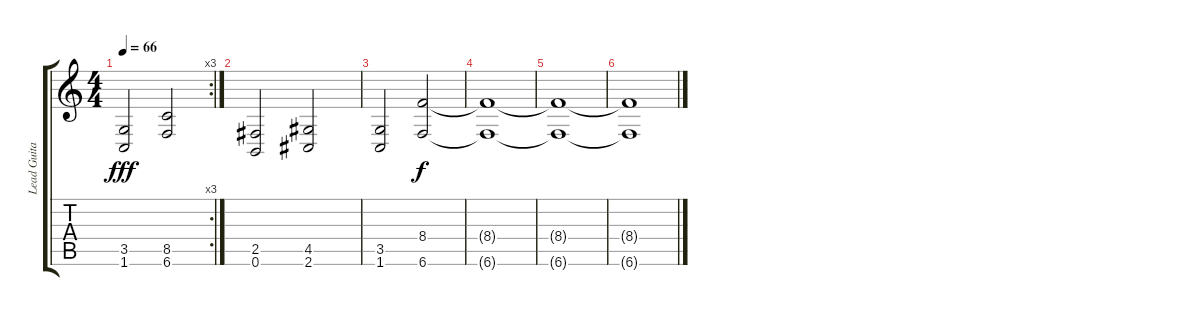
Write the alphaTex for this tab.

\track ("Lead Guitar" "Lead Guita") {instrument distortionguitar}
\staff {score tabs}
\tuning (B3 Gb3 D3 A2 E2 B1) {hide}
\rc 3
\ts (4 4)
\tempo 66
\clef g2
\ks c
(3.5 1.6).2{dy fff} (8.5 6.6).2 |
(2.5 0.6).2 (4.5 2.6).2 |
(3.5 1.6).2 (8.4 6.6).2{dy f volume 4} |
(8.4{t} 6.6{t}).1 |
(8.4{t} 6.6{t}).1 |
(8.4{t} 6.6{t}).1
